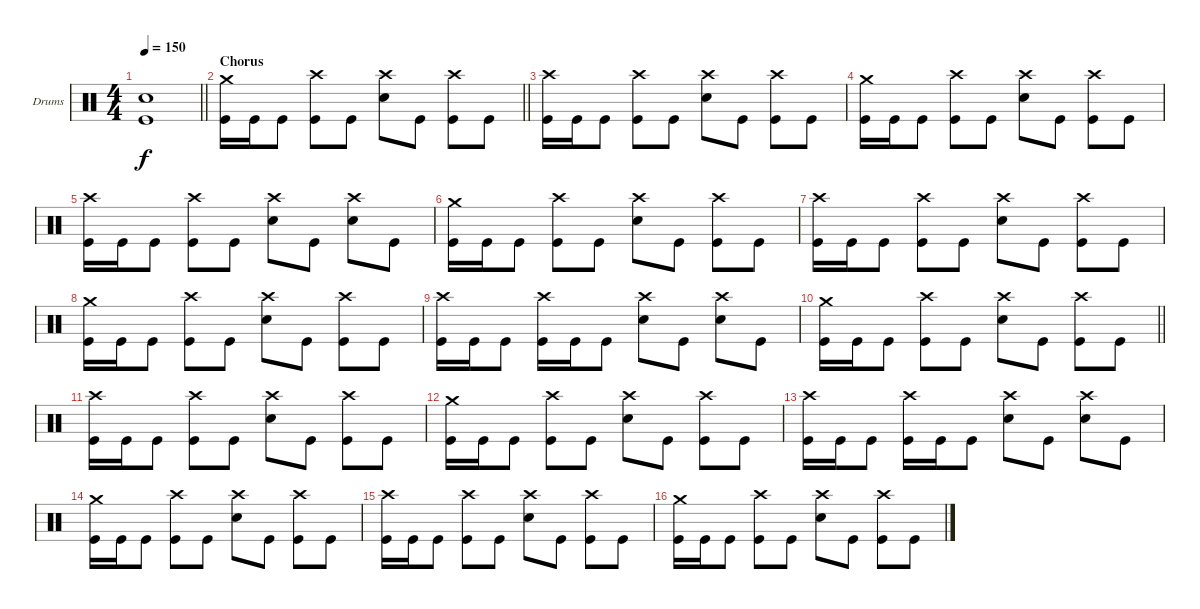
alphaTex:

\bracketExtendMode groupsimilarinstruments
\firstSystemTrackNameOrientation horizontal
\otherSystemsTrackNameOrientation horizontal
\track ("Drumkit" "Drums") {solo instrument percussion}
\staff {score}
\articulation defaults
\ts (4 4)
\tempo 150
\clef neutral
\barLineRight lightlight
\ks c
("Snare (hit) 2" "Kick (hit)").1{dy f} |
\section ("" "Chorus")
\barLineRight lightlight
("Crash medium (hit)" "Kick (hit)").16 "Kick (hit)".16 "Kick (hit)".8 ("Crash high (hit)" "Kick (hit)").8 "Kick (hit)".8 ("Crash high (hit)" "Snare (hit) 2").8 "Kick (hit)".8 ("Crash high (hit)" "Kick (hit)").8 "Kick (hit)".8 |
("Crash high (hit)" "Kick (hit)").16 "Kick (hit)".16 "Kick (hit)".8 ("Crash high (hit)" "Kick (hit)").8 "Kick (hit)".8 ("Crash high (hit)" "Snare (hit) 2").8 "Kick (hit)".8 ("Crash high (hit)" "Kick (hit)").8 "Kick (hit)".8 |
("Crash medium (hit)" "Kick (hit)").16 "Kick (hit)".16 "Kick (hit)".8 ("Crash high (hit)" "Kick (hit)").8 "Kick (hit)".8 ("Crash high (hit)" "Snare (hit) 2").8 "Kick (hit)".8 ("Crash high (hit)" "Kick (hit)").8 "Kick (hit)".8 |
("Crash high (hit)" "Kick (hit)").16 "Kick (hit)".16 "Kick (hit)".8 ("Crash high (hit)" "Kick (hit)").8 "Kick (hit)".8 ("Crash high (hit)" "Snare (hit) 2").8 "Kick (hit)".8 ("Crash high (hit)" "Snare (hit) 2").8 "Kick (hit)".8 |
("Crash medium (hit)" "Kick (hit)").16 "Kick (hit)".16 "Kick (hit)".8 ("Crash high (hit)" "Kick (hit)").8 "Kick (hit)".8 ("Crash high (hit)" "Snare (hit) 2").8 "Kick (hit)".8 ("Crash high (hit)" "Kick (hit)").8 "Kick (hit)".8 |
("Crash high (hit)" "Kick (hit)").16 "Kick (hit)".16 "Kick (hit)".8 ("Crash high (hit)" "Kick (hit)").8 "Kick (hit)".8 ("Crash high (hit)" "Snare (hit) 2").8 "Kick (hit)".8 ("Crash high (hit)" "Kick (hit)").8 "Kick (hit)".8 |
("Crash medium (hit)" "Kick (hit)").16 "Kick (hit)".16 "Kick (hit)".8 ("Crash high (hit)" "Kick (hit)").8 "Kick (hit)".8 ("Crash high (hit)" "Snare (hit) 2").8 "Kick (hit)".8 ("Crash high (hit)" "Kick (hit)").8 "Kick (hit)".8 |
("Crash high (hit)" "Kick (hit)").16 "Kick (hit)".16 "Kick (hit)".8 ("Crash high (hit)" "Kick (hit)").16 "Kick (hit)".16 "Kick (hit)".8 ("Crash high (hit)" "Snare (hit) 2").8 "Kick (hit)".8 ("Crash high (hit)" "Snare (hit) 2").8 "Kick (hit)".8 |
\barLineRight lightlight
("Crash medium (hit)" "Kick (hit)").16 "Kick (hit)".16 "Kick (hit)".8 ("Crash high (hit)" "Kick (hit)").8 "Kick (hit)".8 ("Crash high (hit)" "Snare (hit) 2").8 "Kick (hit)".8 ("Crash high (hit)" "Kick (hit)").8 "Kick (hit)".8 |
("Crash high (hit)" "Kick (hit)").16 "Kick (hit)".16 "Kick (hit)".8 ("Crash high (hit)" "Kick (hit)").8 "Kick (hit)".8 ("Crash high (hit)" "Snare (hit) 2").8 "Kick (hit)".8 ("Crash high (hit)" "Kick (hit)").8 "Kick (hit)".8 |
("Crash medium (hit)" "Kick (hit)").16 "Kick (hit)".16 "Kick (hit)".8 ("Crash high (hit)" "Kick (hit)").8 "Kick (hit)".8 ("Crash high (hit)" "Snare (hit) 2").8 "Kick (hit)".8 ("Crash high (hit)" "Kick (hit)").8 "Kick (hit)".8 |
("Crash high (hit)" "Kick (hit)").16 "Kick (hit)".16 "Kick (hit)".8 ("Crash high (hit)" "Kick (hit)").16 "Kick (hit)".16 "Kick (hit)".8 ("Crash high (hit)" "Snare (hit) 2").8 "Kick (hit)".8 ("Crash high (hit)" "Snare (hit) 2").8 "Kick (hit)".8 |
("Crash medium (hit)" "Kick (hit)").16 "Kick (hit)".16 "Kick (hit)".8 ("Crash high (hit)" "Kick (hit)").8 "Kick (hit)".8 ("Crash high (hit)" "Snare (hit) 2").8 "Kick (hit)".8 ("Crash high (hit)" "Kick (hit)").8 "Kick (hit)".8 |
("Crash high (hit)" "Kick (hit)").16 "Kick (hit)".16 "Kick (hit)".8 ("Crash high (hit)" "Kick (hit)").8 "Kick (hit)".8 ("Crash high (hit)" "Snare (hit) 2").8 "Kick (hit)".8 ("Crash high (hit)" "Kick (hit)").8 "Kick (hit)".8 |
("Crash medium (hit)" "Kick (hit)").16 "Kick (hit)".16 "Kick (hit)".8 ("Crash high (hit)" "Kick (hit)").8 "Kick (hit)".8 ("Crash high (hit)" "Snare (hit) 2").8 "Kick (hit)".8 ("Crash high (hit)" "Kick (hit)").8 "Kick (hit)".8
